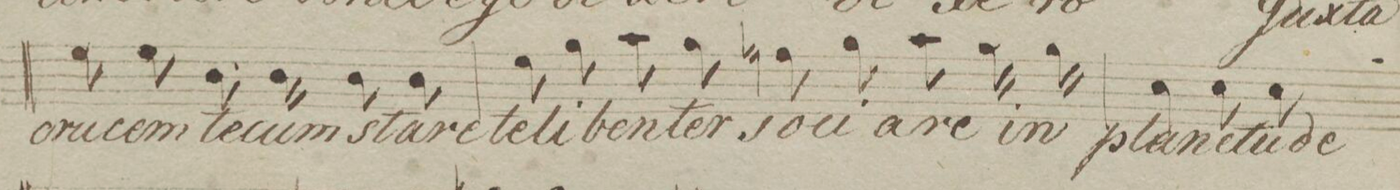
**kern	**text	**dynam
*I"Bas.	*	*
*clefF4	*	*
*k[b-e-a-]	*	*
*met(c)	*	*
*M4/4	*	*
8G\	cru-	.
8G\	-cem	.
8.D\	te-	.
16D\	-cum	.
8D\	sta-	.
8D\	-re	.
=30	=30	=30
8G\	te	.
8B-\	li-	.
8c\	-ben-	.
8B-\	-ter	.
8An\	so-	.
8B-\	-ci-	.
8c\	-a-	.
16B-\	-re	.
16B-\	in	.
=31	=31	=31
4E-\	plan-	.
8E-\	-ctu	.
8E-\	de-	.
*-	*-	*-
